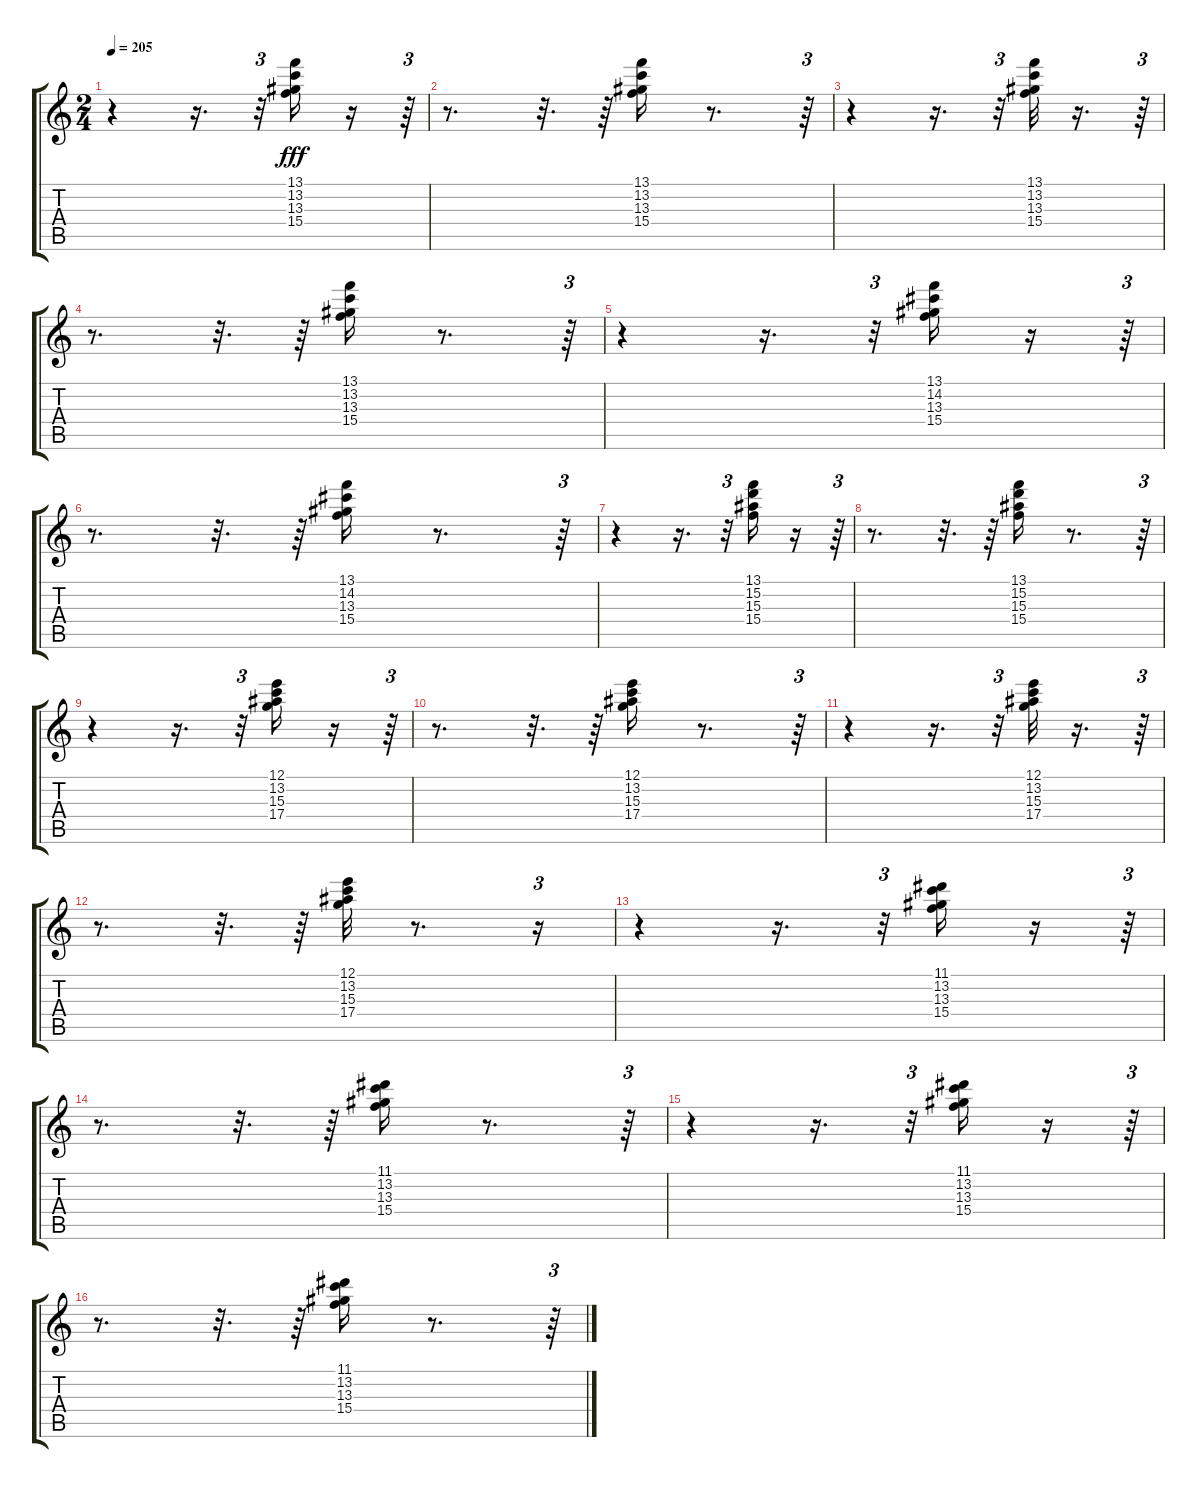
\track "" {instrument electricguitarjazz}
\staff {score tabs}
\tuning (E4 B3 G3 D3 A2 E2) {hide}
\ts (2 4)
\tempo 205
\clef g2
\ks c
r.4{dy fff} r.16{d} r.32{tu (3 2)} (13.1 13.2 13.3 15.4).16 r.16 r.64{tu (3 2)} |
r.8{d} r.32{d} r.64 (13.1 13.2 13.3 15.4).16 r.8{d} r.64{tu (3 2)} |
r.4 r.16{d} r.32{tu (3 2)} (13.1 13.2 13.3 15.4).32 r.16{d} r.64{tu (3 2)} |
r.8{d} r.32{d} r.64 (13.1 13.2 13.3 15.4).16 r.8{d} r.64{tu (3 2)} |
r.4 r.16{d} r.32{tu (3 2)} (13.1 14.2 13.3 15.4).16 r.16 r.64{tu (3 2)} |
r.8{d} r.32{d} r.64 (13.1 14.2 13.3 15.4).16 r.8{d} r.64{tu (3 2)} |
r.4 r.16{d} r.32{tu (3 2)} (13.1 15.2 15.3 15.4).16 r.16 r.64{tu (3 2)} |
r.8{d} r.32{d} r.64 (13.1 15.2 15.3 15.4).16 r.8{d} r.64{tu (3 2)} |
r.4 r.16{d} r.32{tu (3 2)} (12.1 13.2 15.3 17.4).16 r.16 r.64{tu (3 2)} |
r.8{d} r.32{d} r.64 (12.1 13.2 15.3 17.4).16 r.8{d} r.64{tu (3 2)} |
r.4 r.16{d} r.32{tu (3 2)} (12.1 13.2 15.3 17.4).32 r.16{d} r.64{tu (3 2)} |
r.8{d} r.32{d} r.64 (12.1 13.2 15.3 17.4).32 r.8{d} r.16{tu (3 2)} |
r.4 r.16{d} r.32{tu (3 2)} (11.1 13.2 13.3 15.4).16 r.16 r.64{tu (3 2)} |
r.8{d} r.32{d} r.64 (11.1 13.2 13.3 15.4).16 r.8{d} r.64{tu (3 2)} |
r.4 r.16{d} r.32{tu (3 2)} (11.1 13.2 13.3 15.4).16 r.16 r.64{tu (3 2)} |
r.8{d} r.32{d} r.64 (11.1 13.2 13.3 15.4).16 r.8{d} r.64{tu (3 2)}
